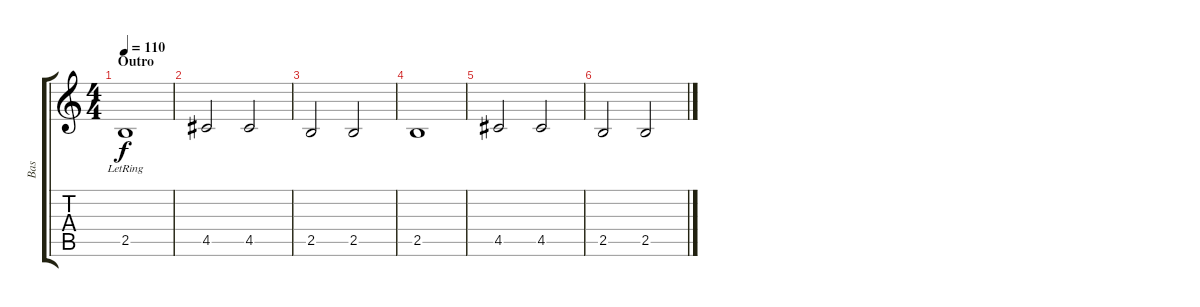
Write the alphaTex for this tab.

\track ("Bas" "Bas") {instrument electricbasspick}
\staff {score tabs}
\tuning (E4 B3 G3 D3 A2 E2) {hide}
\ts (4 4)
\section ("" "Outro")
\tempo 110
\clef g2
\ks c
2.5{lr}.1{dy f} |
4.5.2 4.5.2 |
2.5.2 2.5.2 |
2.5.1 |
4.5.2 4.5.2 |
2.5.2 2.5.2
